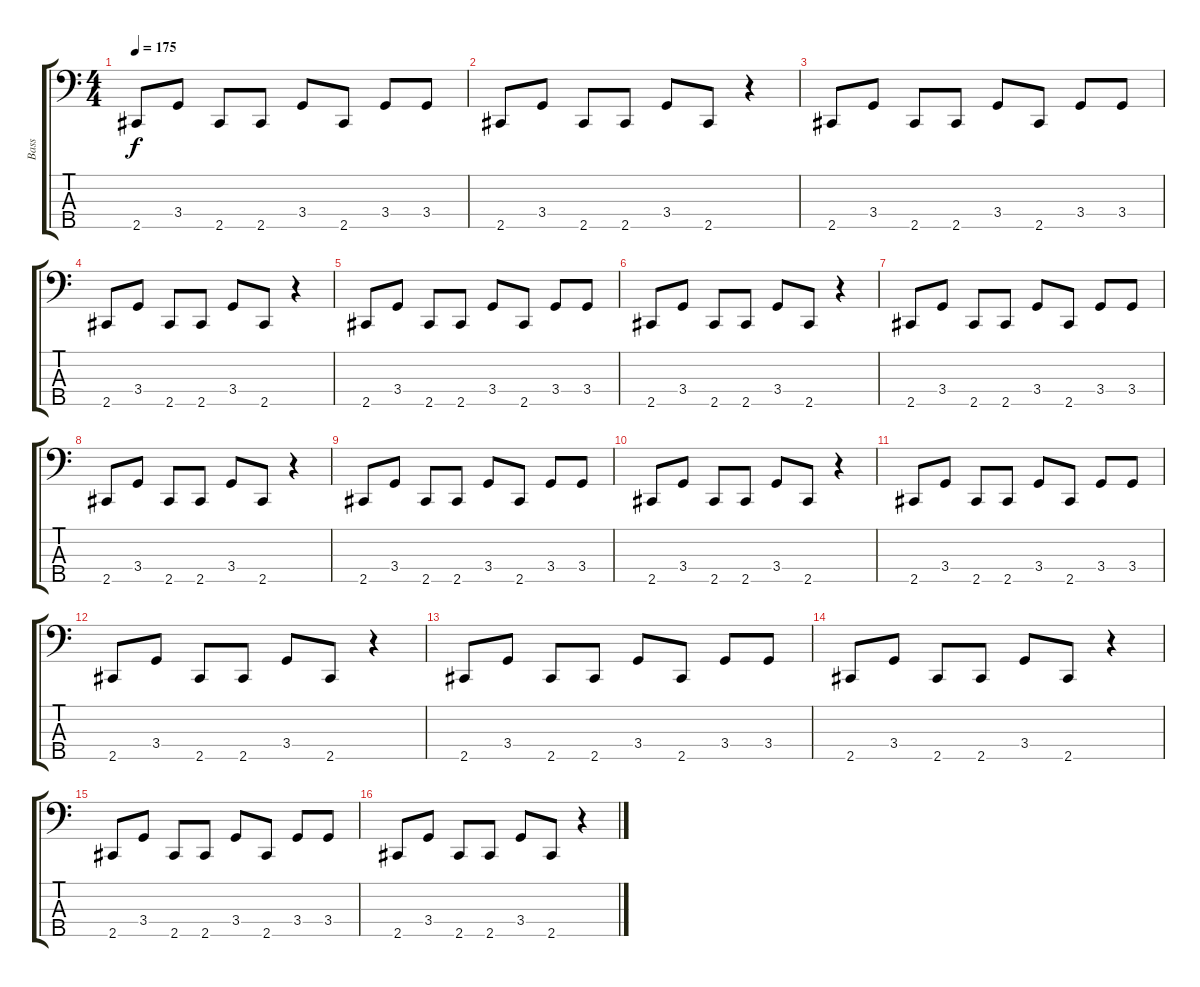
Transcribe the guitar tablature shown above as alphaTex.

\track ("Bass" "Bass") {instrument electricbasspick}
\staff {score tabs}
\tuning (G2 D2 A1 E1 B0) {hide}
\ts (4 4)
\tempo 175
\clef f4
\ks c
2.5.8{dy f} 3.4.8 2.5.8 2.5.8 3.4.8 2.5.8 3.4.8 3.4.8 |
2.5.8 3.4.8 2.5.8 2.5.8 3.4.8 2.5.8 r.4 |
2.5.8 3.4.8 2.5.8 2.5.8 3.4.8 2.5.8 3.4.8 3.4.8 |
2.5.8 3.4.8 2.5.8 2.5.8 3.4.8 2.5.8 r.4 |
2.5.8 3.4.8 2.5.8 2.5.8 3.4.8 2.5.8 3.4.8 3.4.8 |
2.5.8 3.4.8 2.5.8 2.5.8 3.4.8 2.5.8 r.4 |
2.5.8 3.4.8 2.5.8 2.5.8 3.4.8 2.5.8 3.4.8 3.4.8 |
2.5.8 3.4.8 2.5.8 2.5.8 3.4.8 2.5.8 r.4 |
2.5.8 3.4.8 2.5.8 2.5.8 3.4.8 2.5.8 3.4.8 3.4.8 |
2.5.8 3.4.8 2.5.8 2.5.8 3.4.8 2.5.8 r.4 |
2.5.8 3.4.8 2.5.8 2.5.8 3.4.8 2.5.8 3.4.8 3.4.8 |
2.5.8 3.4.8 2.5.8 2.5.8 3.4.8 2.5.8 r.4 |
2.5.8 3.4.8 2.5.8 2.5.8 3.4.8 2.5.8 3.4.8 3.4.8 |
2.5.8 3.4.8 2.5.8 2.5.8 3.4.8 2.5.8 r.4 |
2.5.8 3.4.8 2.5.8 2.5.8 3.4.8 2.5.8 3.4.8 3.4.8 |
2.5.8 3.4.8 2.5.8 2.5.8 3.4.8 2.5.8 r.4
